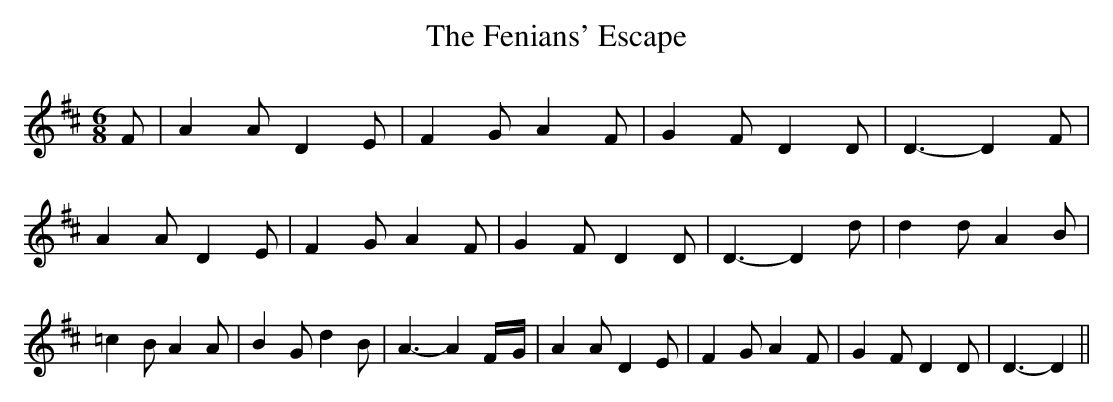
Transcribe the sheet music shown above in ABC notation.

X:1
T:The Fenians' Escape
M:6/8
L:1/4
K:D
 F/2| A A/2 D E/2| F G/2 A F/2| G F/2 D D/2| D3/2- D F/2| A A/2 D E/2|\
 F G/2 A F/2| G F/2 D D/2| D3/2- D d/2| d d/2 A B/2| =c B/2 A A/2|\
 B G/2 d B/2| A3/2- AF/4-G/4| A A/2 D E/2| F G/2 A F/2| G F/2 D D/2|\
 D3/2- D||
